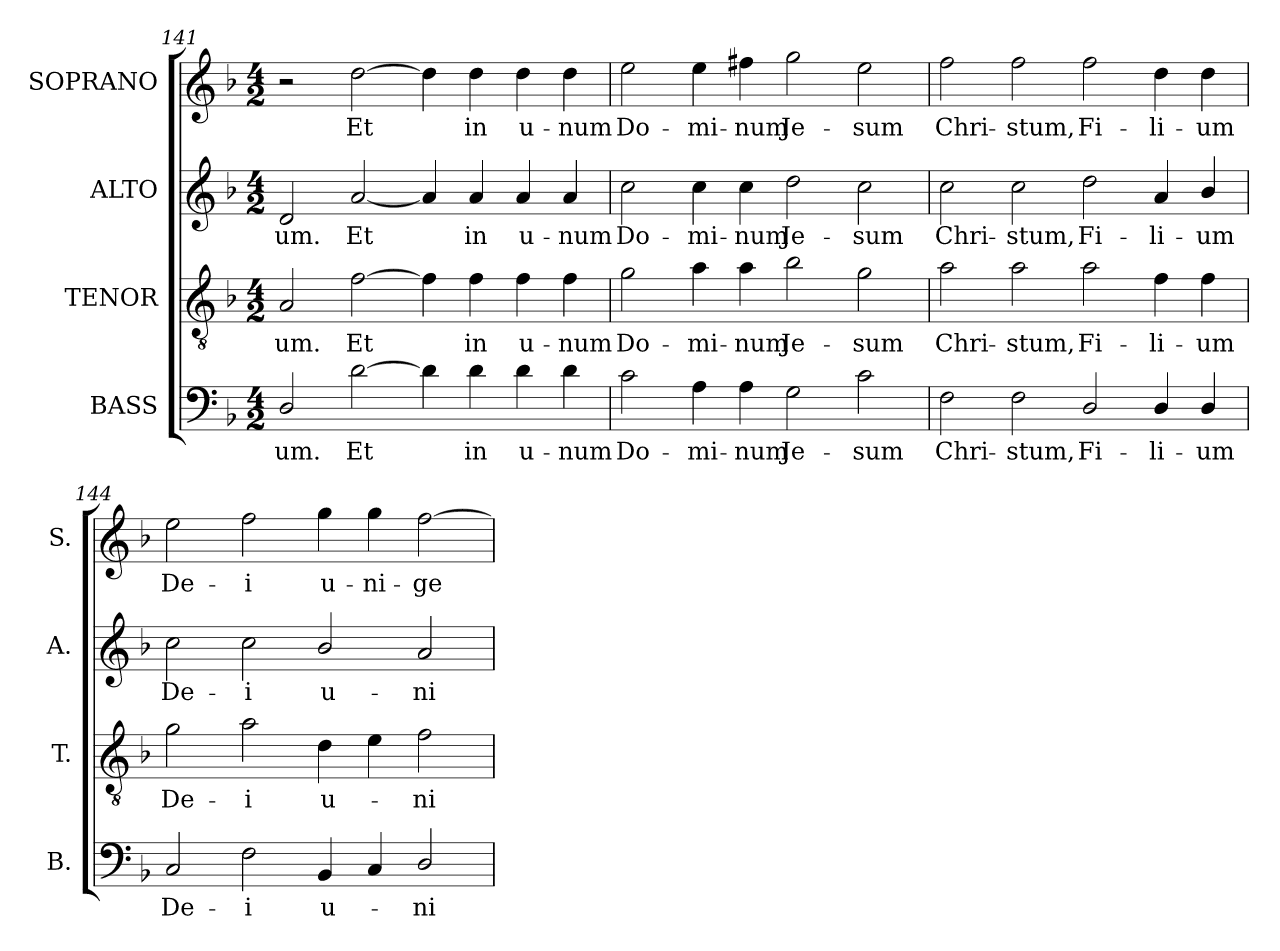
**kern	**text	**kern	**text	**kern	**text	**kern	**text
*part4	*part4	*part3	*part3	*part2	*part2	*part1	*part1
*staff4	*staff4	*staff3	*staff3	*staff2	*staff2	*staff1	*staff1
*I"BASS	*	*I"TENOR	*	*I"ALTO	*	*I"SOPRANO	*
*I'B.	*	*I'T.	*	*I'A.	*	*I'S.	*
!!LO:LB:g=z
*clefF4	*	*clefGv2	*	*clefG2	*	*clefG2	*
*	*	*ITrd7c12	*	*	*	*	*
*k[b-]	*	*k[b-]	*	*k[b-]	*	*k[b-]	*
*F:	*	*F:	*	*F:	*	*F:	*
*M4/2	*	*M4/2	*	*M4/2	*	*M4/2	*
=141	=141	=141	=141	=141	=141	=141	=141
!	!LO:LY:b:color=#000000	!	!	!	!	!	!
!	!	!	!LO:LY:b:color=#000000	!	!	!	!
!	!	!	!	!	!LO:LY:b:color=#000000	!	!
2Di/	-um.	2AAi/	-um.	2di/	-um.	2r	.
!	!LO:LY:b:color=#000000	!	!	!	!	!	!
!	!	!	!LO:LY:b:color=#000000	!	!	!	!
!	!	!	!	!	!LO:LY:b:color=#000000	!	!
!	!	!	!	!	!	!	!LO:LY:b:color=#000000
[2di\	Et	[2Fi\	Et	[2ai/	Et	[2ddi\	Et
4di\]	.	4Fi\]	.	4ai/]	.	4ddi\]	.
!	!LO:LY:b:color=#000000	!	!	!	!	!	!
!	!	!	!LO:LY:b:color=#000000	!	!	!	!
!	!	!	!	!	!LO:LY:b:color=#000000	!	!
!	!	!	!	!	!	!	!LO:LY:b:color=#000000
4di\	in	4Fi\	in	4ai/	in	4ddi\	in
!	!LO:LY:b:color=#000000	!	!	!	!	!	!
!	!	!	!LO:LY:b:color=#000000	!	!	!	!
!	!	!	!	!	!LO:LY:b:color=#000000	!	!
!	!	!	!	!	!	!	!LO:LY:b:color=#000000
4di\	u-	4Fi\	u-	4ai/	u-	4ddi\	u-
!	!LO:LY:b:color=#000000	!	!	!	!	!	!
!	!	!	!LO:LY:b:color=#000000	!	!	!	!
!	!	!	!	!	!LO:LY:b:color=#000000	!	!
!	!	!	!	!	!	!	!LO:LY:b:color=#000000
4di\	-num	4Fi\	-num	4ai/	-num	4ddi\	-num
=142	=142	=142	=142	=142	=142	=142	=142
!	!LO:LY:b:color=#000000	!	!	!	!	!	!
!	!	!	!LO:LY:b:color=#000000	!	!	!	!
!	!	!	!	!	!LO:LY:b:color=#000000	!	!
!	!	!	!	!	!	!	!LO:LY:b:color=#000000
2ci\	Do-	2Gi\	Do-	2cci\	Do-	2eei\	Do-
!	!LO:LY:b:color=#000000	!	!	!	!	!	!
!	!	!	!LO:LY:b:color=#000000	!	!	!	!
!	!	!	!	!	!LO:LY:b:color=#000000	!	!
!	!	!	!	!	!	!	!LO:LY:b:color=#000000
4Ai\	-mi-	4Ai\	-mi-	4cci\	-mi-	4eei\	-mi-
!	!LO:LY:b:color=#000000	!	!	!	!	!	!
!	!	!	!LO:LY:b:color=#000000	!	!	!	!
!	!	!	!	!	!LO:LY:b:color=#000000	!	!
!	!	!	!	!	!	!	!LO:LY:b:color=#000000
4Ai\	-num	4Ai\	-num	4cci\	-num	4ff#Xi\	-num
!	!LO:LY:b:color=#000000	!	!	!	!	!	!
!	!	!	!LO:LY:b:color=#000000	!	!	!	!
!	!	!	!	!	!LO:LY:b:color=#000000	!	!
!	!	!	!	!	!	!	!LO:LY:b:color=#000000
2Gi\	Je-	2B-i\	Je-	2ddi\	Je-	2ggi\	Je-
!	!LO:LY:b:color=#000000	!	!	!	!	!	!
!	!	!	!LO:LY:b:color=#000000	!	!	!	!
!	!	!	!	!	!LO:LY:b:color=#000000	!	!
!	!	!	!	!	!	!	!LO:LY:b:color=#000000
2ci\	-sum	2Gi\	-sum	2cci\	-sum	2eei\	-sum
=143	=143	=143	=143	=143	=143	=143	=143
!	!LO:LY:b:color=#000000	!	!	!	!	!	!
!	!	!	!LO:LY:b:color=#000000	!	!	!	!
!	!	!	!	!	!LO:LY:b:color=#000000	!	!
!	!	!	!	!	!	!	!LO:LY:b:color=#000000
2Fi\	Chri-	2Ai\	Chri-	2cci\	Chri-	2ffi\	Chri-
!	!LO:LY:b:color=#000000	!	!	!	!	!	!
!	!	!	!LO:LY:b:color=#000000	!	!	!	!
!	!	!	!	!	!LO:LY:b:color=#000000	!	!
!	!	!	!	!	!	!	!LO:LY:b:color=#000000
2Fi\	-stum,	2Ai\	-stum,	2cci\	-stum,	2ffi\	-stum,
!	!LO:LY:b:color=#000000	!	!	!	!	!	!
!	!	!	!LO:LY:b:color=#000000	!	!	!	!
!	!	!	!	!	!LO:LY:b:color=#000000	!	!
!	!	!	!	!	!	!	!LO:LY:b:color=#000000
2Di/	Fi-	2Ai\	Fi-	2ddi\	Fi-	2ffi\	Fi-
!	!LO:LY:b:color=#000000	!	!	!	!	!	!
!	!	!	!LO:LY:b:color=#000000	!	!	!	!
!	!	!	!	!	!LO:LY:b:color=#000000	!	!
!	!	!	!	!	!	!	!LO:LY:b:color=#000000
4Di/	-li-	4Fi\	-li-	4ai/	-li-	4ddi\	-li-
!	!LO:LY:b:color=#000000	!	!	!	!	!	!
!	!	!	!LO:LY:b:color=#000000	!	!	!	!
!	!	!	!	!	!LO:LY:b:color=#000000	!	!
!	!	!	!	!	!	!	!LO:LY:b:color=#000000
4Di/	-um	4Fi\	-um	4b-i/	-um	4ddi\	-um
=144	=144	=144	=144	=144	=144	=144	=144
!	!LO:LY:b:color=#000000	!	!	!	!	!	!
!	!	!	!LO:LY:b:color=#000000	!	!	!	!
!	!	!	!	!	!LO:LY:b:color=#000000	!	!
!	!	!	!	!	!	!	!LO:LY:b:color=#000000
2Ci/	De-	2Gi\	De-	2cci\	De-	2eei\	De-
!	!LO:LY:b:color=#000000	!	!	!	!	!	!
!	!	!	!LO:LY:b:color=#000000	!	!	!	!
!	!	!	!	!	!LO:LY:b:color=#000000	!	!
!	!	!	!	!	!	!	!LO:LY:b:color=#000000
2Fi\	-i	2Ai\	-i	2cci\	-i	2ffi\	-i
!	!LO:LY:b:color=#000000	!	!	!	!	!	!
!	!	!	!LO:LY:b:color=#000000	!	!	!	!
!	!	!	!	!	!LO:LY:b:color=#000000	!	!
!	!	!	!	!	!	!	!LO:LY:b:color=#000000
4BB-i/	u-	4Di\	u-	2b-i/	u-	4ggi\	u-
!	!	!	!	!	!	!	!LO:LY:b:color=#000000
4Ci/	.	4Ei\	.	.	.	4ggi\	-ni-
!	!LO:LY:b:color=#000000	!	!	!	!	!	!
!	!	!	!LO:LY:b:color=#000000	!	!	!	!
!	!	!	!	!	!LO:LY:b:color=#000000	!	!
!	!	!	!	!	!	!	!LO:LY:b:color=#000000
2Di/	-ni-	2Fi\	-ni-	2ai/	-ni-	[2ffi\	-ge-
=	=	=	=	=	=	=	=
*-	*-	*-	*-	*-	*-	*-	*-
